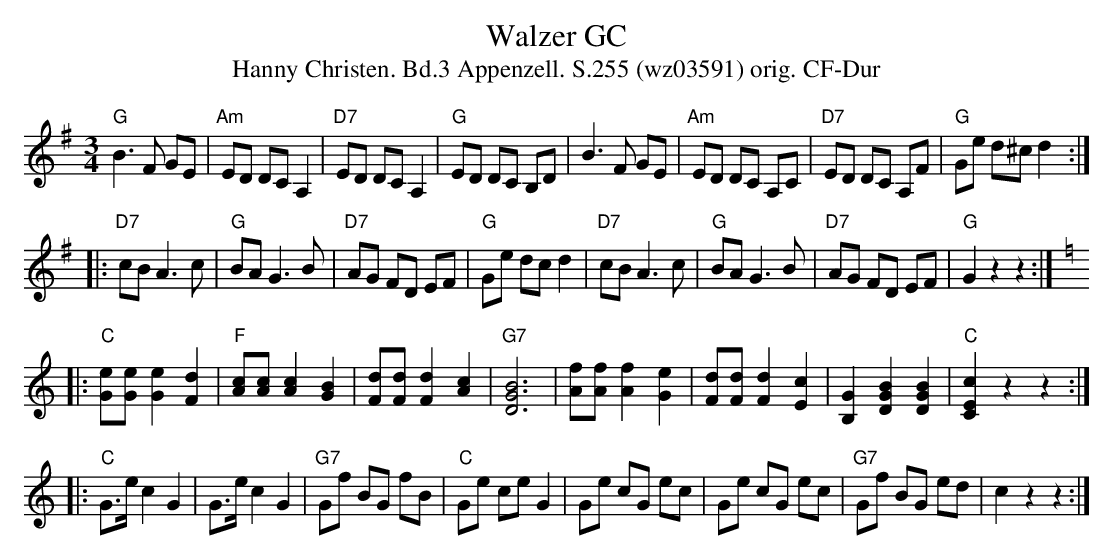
X:1
T:Walzer GC
T:Hanny Christen. Bd.3 Appenzell. S.255 (wz03591) orig. CF-Dur
M:3/4
L:1/8
K:Gmaj%%MIDI gchordon
"G"B3 F GE | "Am"ED DC A,2 | "D7"ED DC A,2 | "G"ED DC B,D | \
B3 F GE | "Am"ED DC A,C | "D7"ED DC A,F | "G"Ge d^c d2 :|
|: "D7"cB A3 c | "G"BA G3 B | "D7"AG FD EF | "G"Ge dc d2 | \
"D7"cB A3 c | "G"BA G3 B | "D7"AG FD EF | "G"G2 z2 z2 :|
K:Cmaj%%MIDI gchordon
|: "C"[Ge][Ge] [Ge]2 [Fd]2 | "F"[Ac][Ac] [Ac]2 [GB]2 | [Fd][Fd] [Fd]2 [Ac]2 | "G7"[DGB]6 | \
[Af][Af] [Af]2 [Ge]2 | [Fd][Fd] [Fd]2 [Ec]2 | [B,G]2 [DGB]2 [DGB]2 | "C"[CEc]2 z2 z2 :|
|: "C"G>e c2 G2 | G>e c2 G2 | "G7"Gf BG fB | "C"Ge ce G2 | \
Ge cG ec | Ge cG ec | "G7"Gf BG ed | c2 z2 z2 :|
